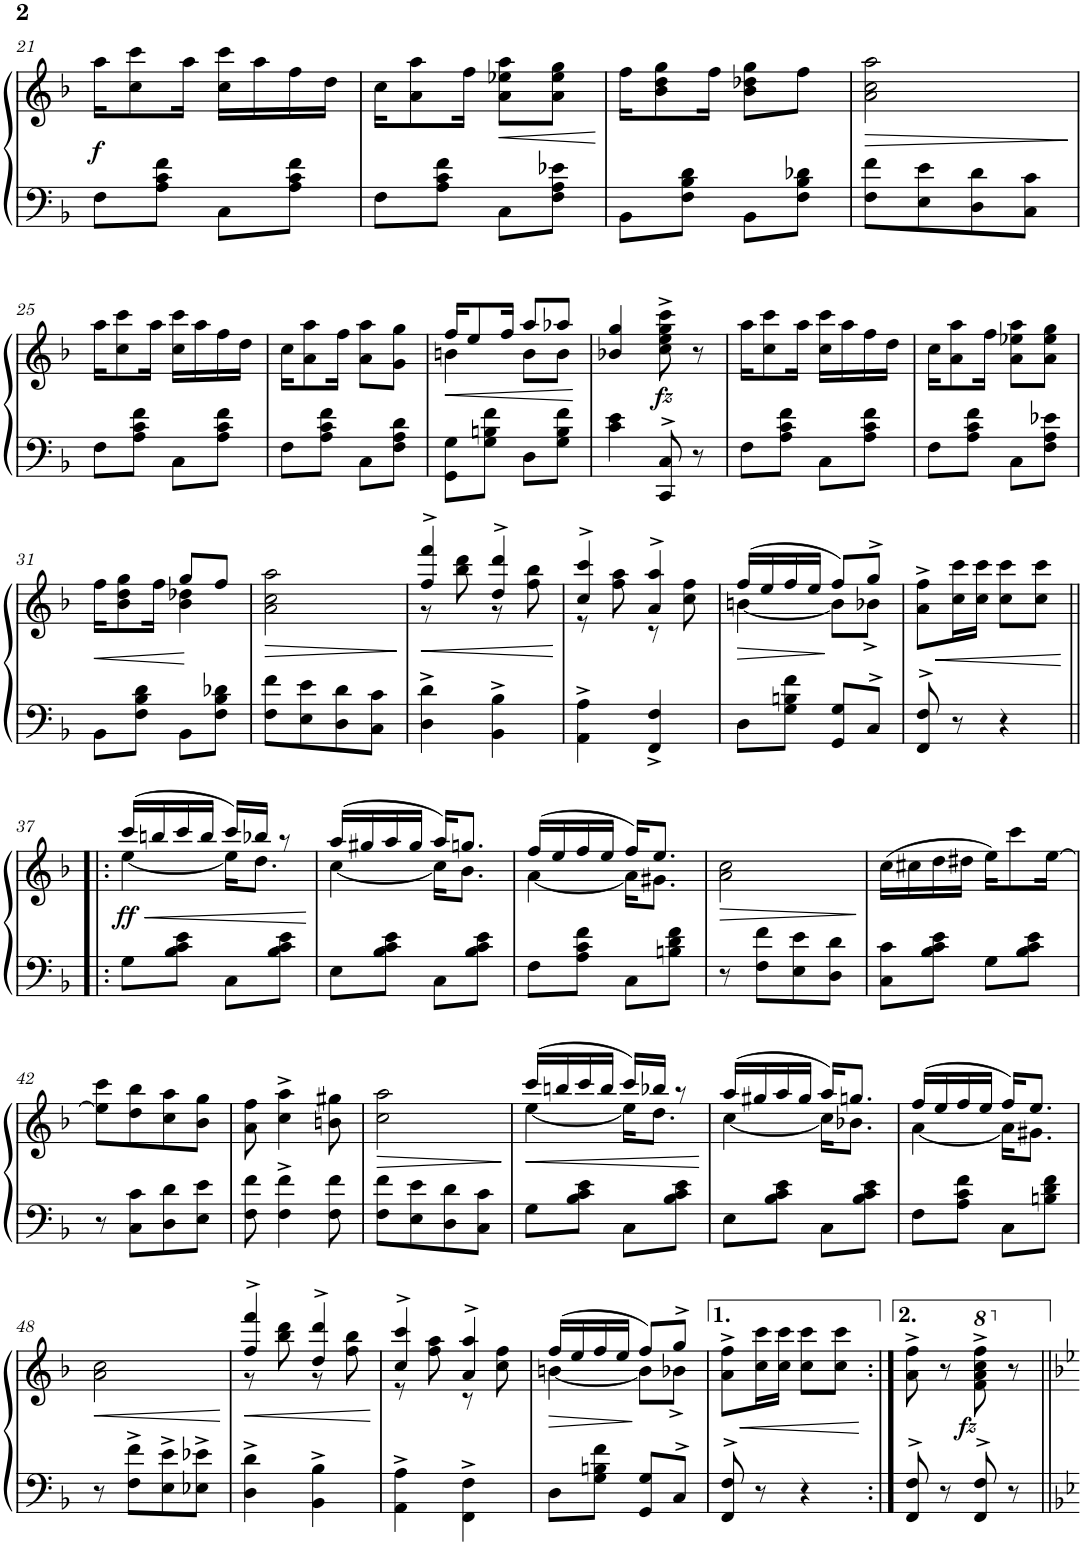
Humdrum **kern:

**kern	**kern	**dynam
*part1	*part1	*part1
*staff2	*staff1	*staff1/2
*I"Piano	*	*
*I'Pno.	*	*
!!LO:PB:g=z
*clefF4	*clefG2	*
*k[b-]	*k[b-]	*
*M2/4	*M2/4	*
=21	=21	=21
!	!	!LO:DY:b
8F\L	16aa\KL	f
.	8cc\ 8ccc\	.
8A\ 8c\ 8f\J	.	.
.	16aa\Jk	.
8C\L	16cc\ 16ccc\LL	.
.	16aa\	.
8A\ 8c\ 8f\J	16ff\	.
.	16dd\JJ	.
=22	=22	=22
8F\L	16cc\KL	.
.	8a\ 8aa\	.
8A\ 8c\ 8f\J	.	.
.	16ff\Jk	.
!	!	!LO:HP:b
8C\L	8a\ 8ee-X\ 8aa\L	<
8F\ 8A\ 8e-X\J	8a\ 8ee-\ 8gg\J	.
=23	=23	=23
8BB-\L	16ff\KL	.
.	8b-\ 8dd\ 8gg\	.
8F\ 8B-\ 8d\J	.	.
.	16ff\Jk	.
8BB-\L	8b-\ 8dd-X\ 8gg\L	.
8F\ 8B-\ 8d-X\J	8ff\J	.
=24	=24	=24
!	!	!LO:HP:b
8F\ 8f\L	2a\ 2cc\ 2aa\	>
8E\ 8e\	.	.
8D\ 8d\	.	.
8C\ 8c\J	.	.
.	.	[
!!LO:LB:g=z
=25	=25	=25
8F\L	16aa\KL	.
.	8cc\ 8ccc\	.
8A\ 8c\ 8f\J	.	.
.	16aa\Jk	.
8C\L	16cc\ 16ccc\LL	.
.	16aa\	.
8A\ 8c\ 8f\J	16ff\	.
.	16dd\JJ	.
=26	=26	=26
8F\L	16cc\KL	.
.	8a\ 8aa\	.
8A\ 8c\ 8f\J	.	.
.	16ff\Jk	.
8C\L	8a\ 8aa\L	.
8F\ 8A\ 8d\J	8g\ 8gg\J	.
=27	=27	=27
!	!	!LO:HP:b
*	*^	*
8GG\ 8G\L	16ff/KL	4bn\	<
.	8ee/	.	.
8G\ 8Bn\ 8f\J	.	.	.
.	16ff/Jk	.	.
8D\L	8aa/L	8b\L	.
8G\ 8B\ 8f\J	8aa-X/J	8b\J	.
*	*v	*v	*
.	.	]
=28	=28	=28
4c\ 4e\	4b-X/ 4gg/	.
!	!	!LO:DY:b
8CC/^> 8C/^>	8cc\^> 8ee\^> 8gg\^> 8ccc\^>	fz
8r	8r	.
=29	=29	=29
8F\L	16aa\KL	.
.	8cc\ 8ccc\	.
8A\ 8c\ 8f\J	.	.
.	16aa\Jk	.
8C\L	16cc\ 16ccc\LL	.
.	16aa\	.
8A\ 8c\ 8f\J	16ff\	.
.	16dd\JJ	.
=30	=30	=30
8F\L	16cc\KL	.
.	8a\ 8aa\	.
8A\ 8c\ 8f\J	.	.
.	16ff\Jk	.
8C\L	8a\ 8ee-X\ 8aa\L	.
8F\ 8A\ 8e-X\J	8a\ 8ee-\ 8gg\J	.
!!LO:LB:g=z
=31	=31	=31
!	!	!LO:HP:b
*	*^	*
8BB-\L	16ff\KL	4ryy	<
.	8b-\ 8dd\ 8gg\	.	.
8F\ 8B-\ 8d\J	.	.	.
.	16ff\Jk	.	.
8BB-\L	8gg/L	4b-\ 4dd-X\	.
8F\ 8B-\ 8d-X\J	8ff/J	.	[
*	*v	*v	*
=32	=32	=32
!	!	!LO:HP:b
8F\ 8f\L	2a\ 2cc\ 2aa\	>
8E\ 8e\	.	.
8D\ 8d\	.	.
8C\ 8c\J	.	.
.	.	[
=33	=33	=33
!	!	!LO:HP:b
*	*^	*
4D\^ 4d\^	4ff/^ 4fff/^	8r	<
.	.	8bb-\ 8ddd\	.
4BB-\^ 4B-\^	4dd/^ 4ddd/^	8r	.
.	.	8ff\ 8bb-\	.
*	*v	*v	*
.	.	]
=34	=34	=34
*	*^	*
4AA\^ 4A\^	4cc/^ 4ccc/^	8r	.
.	.	8ff\ 8aa\	.
4FF/^ 4F/^	4a/^ 4aa/^	8r	.
.	.	8cc\ 8ff\	.
=35	=35	=35	=35
!	!	!	!LO:HP:b
8D\L	(16ff/LL	[4bn\	>
.	16ee/	.	.
8G\ 8Bn\ 8f\J	16ff/	.	.
.	16ee/JJ	.	.
8GG/ 8G/L	8ff/L)	8b\L]	[
8C^>/J	8gg^/J	8b-X^\J	.
=36	=36	=36	=36
!	!	!	!LO:HP:b
*	*v	*v	*
8FF/^> 8F/^>	8a\^ 8ff\^L	<
8r	16cc\ 16ccc\L	.
.	16cc\ 16ccc\JJ	.
4r	8cc\ 8ccc\L	.
.	8cc\ 8ccc\J	.
.	.	]
!!LO:LB:g=z
=37!|:	=37!|:	=37!|:
!	!	!LO:HP:b
*	*^	*
!	!	!	!LO:DY:n=1:b
8G\L	(16ccc/LL	[4ee\	< ff
.	16bbn/	.	.
8B-\ 8c\ 8e\J	16ccc/	.	.
.	16bb/JJ	.	.
8C\L	16ccc/LL)	16ee\KL]	.
.	16bb-X/JJ	8.dd\J	.
8B-\ 8c\ 8e\J	8r	.	.
*	*v	*v	*
.	.	[
=38	=38	=38
*	*^	*
8E\L	(16aa/LL	[4cc\	.
.	16gg#X/	.	.
8B-\ 8c\ 8e\J	16aa/	.	.
.	16gg#/JJ	.	.
8C\L	16aa/KL)	16cc\KL]	.
.	8.ggn/J	8.b-\J	.
8B-\ 8c\ 8e\J	.	.	.
=39	=39	=39	=39
8F\L	(16ff/LL	[4a\	.
.	16ee/	.	.
8A\ 8c\ 8f\J	16ff/	.	.
.	16ee/JJ	.	.
8C\L	16ff/KL)	16a\KL]	.
.	8.ee/J	8.g#X\J	.
8Bn\ 8d\ 8f\J	.	.	.
*	*v	*v	*
=40	=40	=40
!	!	!LO:HP:b
8r	2a\ 2cc\	>
8F\ 8f\L	.	.
8E\ 8e\	.	.
8D\ 8d\J	.	.
.	.	[
=41	=41	=41
8C\ 8c\L	(16cc\LL	.
.	16cc#X\	.
8B-\ 8c\ 8e\J	16dd\	.
.	16dd#X\JJ	.
8G\L	16ee\KL)	.
.	8ccc\	.
8B-\ 8c\ 8e\J	.	.
.	[16ee\Jk	.
!!LO:LB:g=z
=42	=42	=42
8r	8ee\] 8ccc\L	.
8C\ 8c\L	8dd\ 8bb-\	.
8D\ 8d\	8cc\ 8aa\	.
8E\ 8e\J	8b-\ 8gg\J	.
=43	=43	=43
8F\ 8f\	8a\ 8ff\	.
4F\^ 4f\^	4cc\^ 4aa\^	.
8F\ 8f\	8bn\ 8gg#X\	.
=44	=44	=44
!	!	!LO:HP:b
8F\ 8f\L	2cc\ 2aa\	>
8E\ 8e\	.	.
8D\ 8d\	.	.
8C\ 8c\J	.	.
.	.	]
=45	=45	=45
!	!	!LO:HP:b
*	*^	*
8G\L	(16ccc/LL	[4ee\	<
.	16bbn/	.	.
8B-\ 8c\ 8e\J	16ccc/	.	.
.	16bb/JJ	.	.
8C\L	16ccc/LL)	16ee\KL]	.
.	16bb-X/JJ	8.dd\J	.
8B-\ 8c\ 8e\J	8r	.	.
*	*v	*v	*
.	.	]
=46	=46	=46
*	*^	*
8E\L	(16aa/LL	[4cc\	.
.	16gg#X/	.	.
8B-\ 8c\ 8e\J	16aa/	.	.
.	16gg#/JJ	.	.
8C\L	16aa/KL)	16cc\KL]	.
.	8.ggn/J	8.b-X\J	.
8B-\ 8c\ 8e\J	.	.	.
=47	=47	=47	=47
8F\L	(16ff/LL	[4a\	.
.	16ee/	.	.
8A\ 8c\ 8f\J	16ff/	.	.
.	16ee/JJ	.	.
8C\L	16ff/KL)	16a\KL]	.
.	8.ee/J	8.g#X\J	.
8Bn\ 8d\ 8f\J	.	.	.
*	*v	*v	*
!!LO:LB:g=z
=48	=48	=48
!	!	!LO:HP:b
8r	2a\ 2cc\	<
8F\^ 8f\^L	.	.
8E\^ 8e\^	.	.
8E-X\^ 8e-X\^J	.	.
.	.	[
=49	=49	=49
!	!	!LO:HP:b
*	*^	*
4D\^ 4d\^	4ff/^ 4fff/^	8r	<
.	.	8bb-\ 8ddd\	.
4BB-\^ 4B-\^	4dd/^ 4ddd/^	8r	.
.	.	8ff\ 8bb-\	.
*	*v	*v	*
.	.	[
=50	=50	=50
*	*^	*
4AA\^ 4A\^	4cc/^ 4ccc/^	8r	.
.	.	8ff\ 8aa\	.
4FF\^ 4F\^	4a/^ 4aa/^	8r	.
.	.	8cc\ 8ff\	.
=51	=51	=51	=51
!	!	!	!LO:HP:b
8D\L	(16ff/LL	[4bn\	>
.	16ee/	.	.
8G\ 8Bn\ 8f\J	16ff/	.	.
.	16ee/JJ	.	.
8GG/ 8G/L	8ff/L)	8b\L]	[
8C^>/J	8gg^/J	8b-X^\J	.
*	*v	*v	*
=52	=52	=52
8FF/^> 8F/^>	8a\^ 8ff\^L	.
8r	16cc\ 16ccc\L	.
.	16cc\ 16ccc\JJ	.
4r	8cc\ 8ccc\L	.
.	8cc\ 8ccc\J	.
.	.	]
=53:|!	=53:|!	=53:|!
8FF/^> 8F/^>	8a\^ 8ff\^	.
8r	8r	.
*	*8va	*
!	!	!LO:DY:b
8FF/^> 8F/^>	8ff\^ 8aa\^ 8ccc\^ 8fff\^	fz
*	*X8va	*
8r	8r	.
=||	=||	=||
*-	*-	*-
